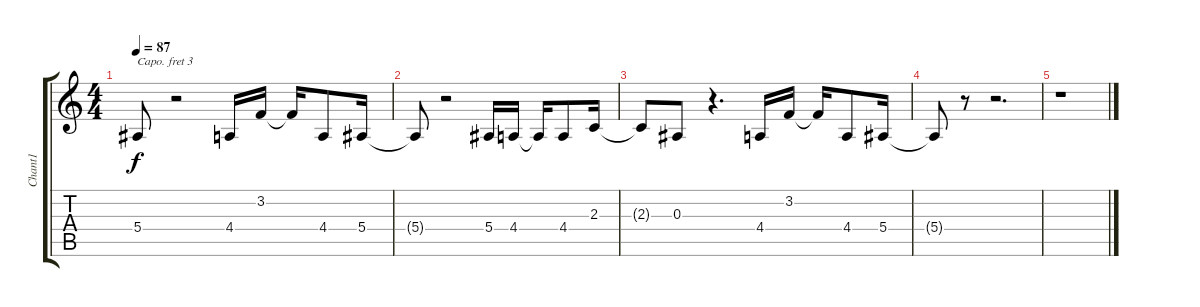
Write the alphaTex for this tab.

\track ("Chant1" "Chant1") {instrument flute}
\staff {score tabs}
\capo 3
\tuning (E4 B3 G3 D3 A2 E2) {hide}
\ts (4 4)
\tempo 87
\clef g2
\ks c
5.4{t}.8{dy f} r.2 4.4.16 3.2.16 3.2{t}.16 4.4.8 5.4.16 |
5.4{t}.8 r.2 5.4.16 4.4.16 4.4{t}.16 4.4.8 2.3.16 |
2.3{t}.8 0.3.8 r.4{d} 4.4.16 3.2.16 3.2{t}.16 4.4.8 5.4.16 |
5.4{t}.8 r.8 r.2{d} |
r.1
